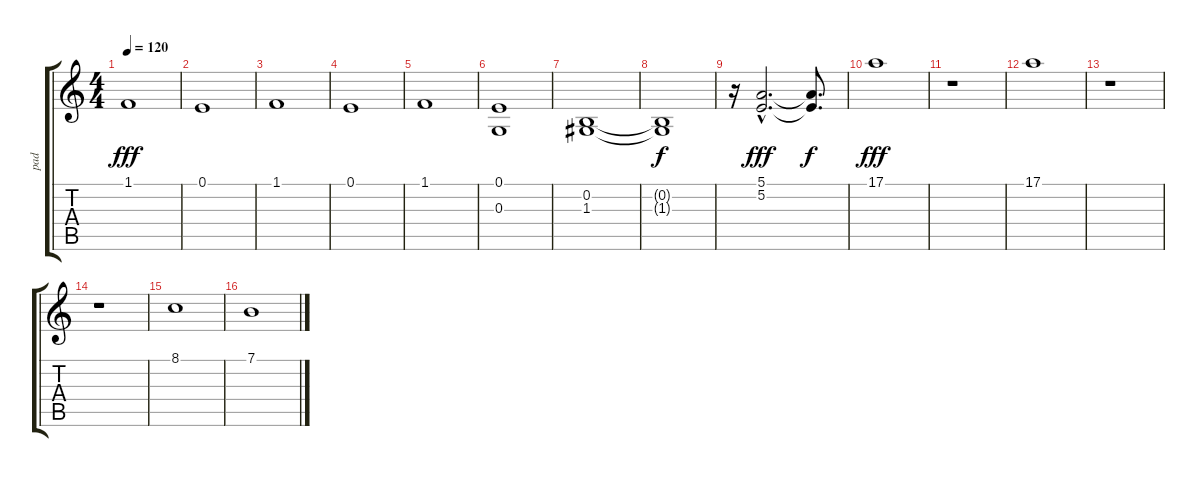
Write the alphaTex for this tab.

\track ("pad" "pad") {instrument pad2warm}
\staff {score tabs}
\tuning (E4 B3 G3 D3 A2 E2) {hide}
\ts (4 4)
\tempo 120
\clef g2
\ks c
1.1.1{dy fff} |
0.1.1 |
1.1.1 |
0.1.1 |
1.1.1 |
(0.1 0.3).1 |
(0.2 1.3).1 |
(0.2{t} 1.3{t}).1{dy f} |
r.16 (5.1{hac} 5.2{hac}).2{d dy fff} (5.1{t} 5.2{t}).8{d dy f} |
17.1.1{dy fff} |
r.1 |
17.1.1 |
r.1 |
r.1 |
8.1.1 |
7.1.1
